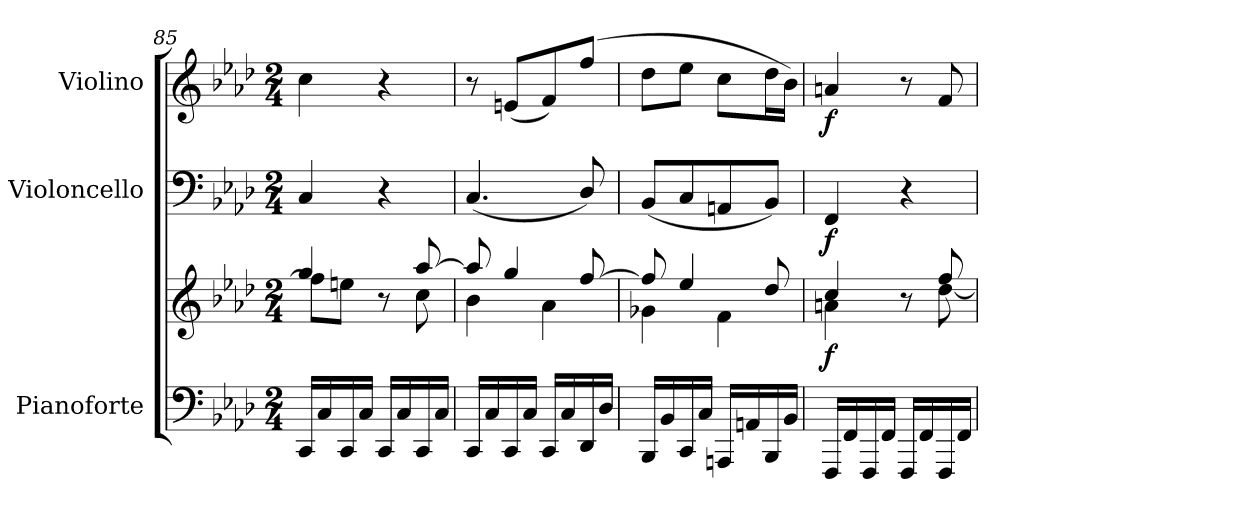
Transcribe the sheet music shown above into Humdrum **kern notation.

**kern	**kern	**dynam	**kern	**dynam	**kern	**dynam
*part3	*part3	*part3	*part2	*part2	*part1	*part1
*staff4	*staff3	*staff3/4	*staff2	*staff2	*staff1	*staff1
*I"Pianoforte	*	*	*I"Violoncello	*	*I"Violino	*
*I'Pno	*	*	*	*	*	*
*clefF4	*clefG2	*	*clefF4	*	*clefG2	*
*k[b-e-a-d-]	*k[b-e-a-d-]	*	*k[b-e-a-d-]	*	*k[b-e-a-d-]	*
*A-:	*A-:	*	*A-:	*	*A-:	*
*M2/4	*M2/4	*	*M2/4	*	*M2/4	*
=85	=85	=85	=85	=85	=85	=85
*	*^	*	*	*	*	*
16CC/LL	4gg/	8ff\L]	.	4C/	.	4cc\	.
16C/	.	.	.	.	.	.	.
16CC/	.	8een\J	.	.	.	.	.
16C/JJ	.	.	.	.	.	.	.
16CC/LL	8r	8ryy	.	4r	.	4r	.
16C/	.	.	.	.	.	.	.
16CC/	[8aa-/	8cc\	.	.	.	.	.
16C/JJ	.	.	.	.	.	.	.
=86	=86	=86	=86	=86	=86	=86	=86
16CC/LL	8aa-/]	4b-\	.	(<4.C/	.	8r	.
16C/	.	.	.	.	.	.	.
16CC/	4gg/	.	.	.	.	(<8en/L	.
16C/JJ	.	.	.	.	.	.	.
16CC/LL	.	4a-\	.	.	.	8f/)	.
16C/	.	.	.	.	.	.	.
16DD-/	[8ff/	.	.	8D-/)	.	(>8ff/J	.
16D-/JJ	.	.	.	.	.	.	.
=87	=87	=87	=87	=87	=87	=87	=87
16BBB-/LL	8ff/]	4g-X\	.	(<8BB-/L	.	8dd-\L	.
16BB-/	.	.	.	.	.	.	.
16CC/	4ee-/	.	.	8C/	.	8ee-i\J	.
16C/JJ	.	.	.	.	.	.	.
16AAAn/LL	.	4f\	.	8AAn/	.	8cc\L	.
16AAn/	.	.	.	.	.	.	.
16BBB-/	8dd-/	.	.	8BB-/J)	.	16dd-\L	.
16BB-/JJ	.	.	.	.	.	16b-\JJ)	.
!!LO:LB:g=z
=88	=88	=88	=88	=88	=88	=88	=88
!	!	!	!LO:DY:b	!	!LO:DY:b	!	!LO:DY:b
16FFF/LL	4cc/	4an\	f	4FF/	f	4an/	f
16FF/	.	.	.	.	.	.	.
16FFF/	.	.	.	.	.	.	.
16FF/JJ	.	.	.	.	.	.	.
16FFF/LL	8r	8ryy	.	4r	.	8r	.
16FF/	.	.	.	.	.	.	.
16FFF/	8ff/	[8dd-\	.	.	.	8f/	.
16FF/JJ	.	.	.	.	.	.	.
*	*v	*v	*	*	*	*	*
=	=	=	=	=	=	=
*-	*-	*-	*-	*-	*-	*-
